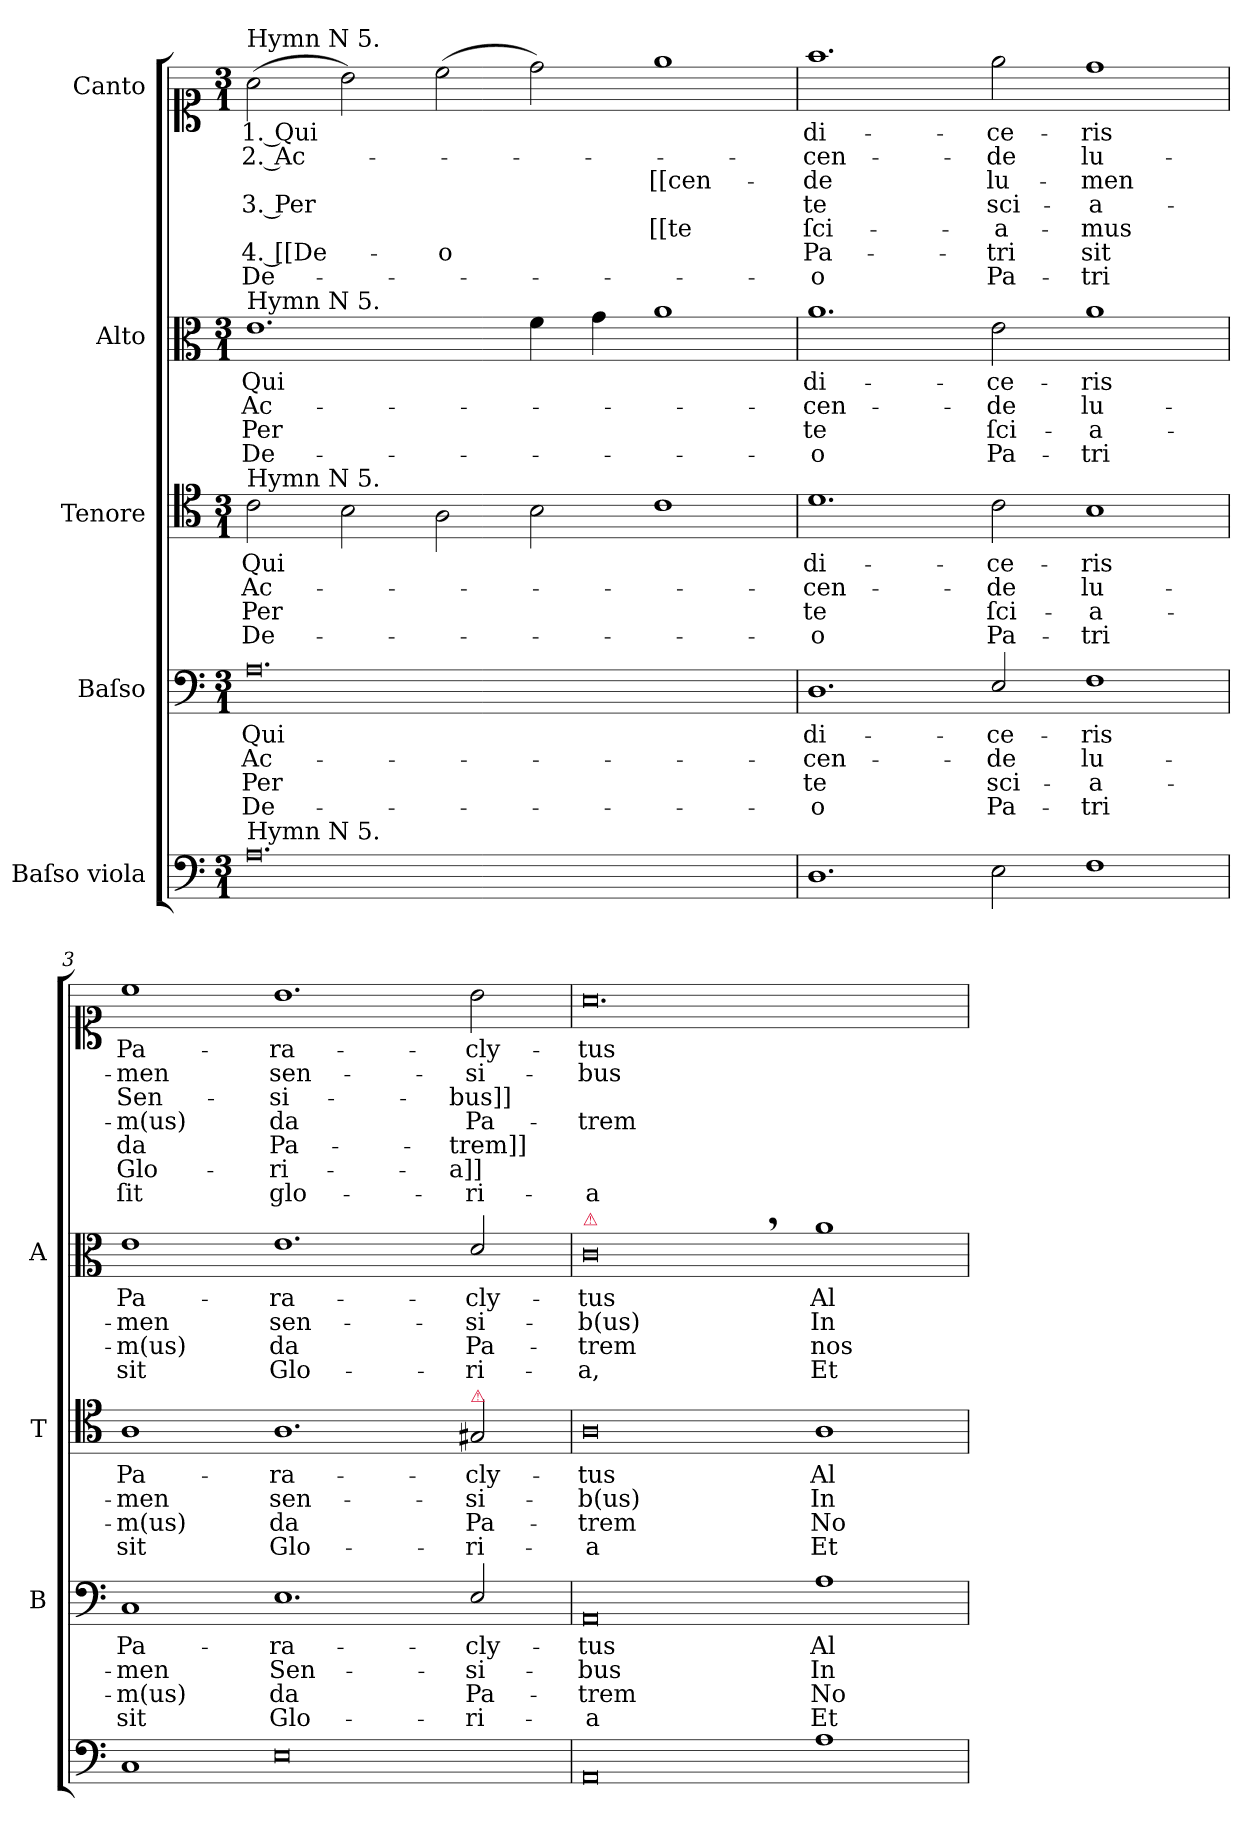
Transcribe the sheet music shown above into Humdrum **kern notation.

**kern	**kern	**text	**text	**text	**text	**kern	**text	**text	**text	**text	**kern	**text	**text	**text	**text	**kern	**text	**text	**text	**text	**text	**text	**text
*part5	*part4	*part4	*part4	*part4	*part4	*part3	*part3	*part3	*part3	*part3	*part2	*part2	*part2	*part2	*part2	*part1	*part1	*part1	*part1	*part1	*part1	*part1	*part1
*staff5	*staff4	*staff4	*staff4	*staff4	*staff4	*staff3	*staff3	*staff3	*staff3	*staff3	*staff2	*staff2	*staff2	*staff2	*staff2	*staff1	*staff1	*staff1	*staff1	*staff1	*staff1	*staff1	*staff1
*I"Baſso viola	*I"Baſso	*	*	*	*	*I"Tenore	*	*	*	*	*I"Alto	*	*	*	*	*I"Canto	*	*	*	*	*	*	*
*	*I'B	*	*	*	*	*I'T	*	*	*	*	*I'A	*	*	*	*	*	*	*	*	*	*	*	*
*clefF4	*clefF4	*	*	*	*	*clefC4	*	*	*	*	*clefC3	*	*	*	*	*clefC1	*	*	*	*	*	*	*
*k[]	*k[]	*	*	*	*	*k[]	*	*	*	*	*k[]	*	*	*	*	*k[]	*	*	*	*	*	*	*
*a:	*a:	*	*	*	*	*a:	*	*	*	*	*a:	*	*	*	*	*a:	*	*	*	*	*	*	*
*M3/1	*M3/1	*	*	*	*	*M3/1	*	*	*	*	*M3/1	*	*	*	*	*M3/1	*	*	*	*	*	*	*
=1	=1	=1	=1	=1	=1	=1	=1	=1	=1	=1	=1	=1	=1	=1	=1	=1	=1	=1	=1	=1	=1	=1	=1
!	!	!	!	!	!	!	!	!	!	!	!	!	!	!	!	!LO:TX:a:t=Hymn N 5.	!	!	!	!	!	!	!
!	!	!	!	!	!	!	!	!	!	!	!LO:TX:a:t=Hymn N 5.	!	!	!	!	!	!	!	!	!	!	!	!
!	!	!	!	!	!	!LO:TX:a:t=Hymn N 5.	!	!	!	!	!	!	!	!	!	!	!	!	!	!	!	!	!
!LO:TX:a:t=Hymn N 5.	!	!	!	!	!	!	!	!	!	!	!	!	!	!	!	!	!	!	!	!	!	!	!
0.A	0.A	Qui	Ac-	Per	De-	2c\	Qui	Ac-	Per	De-	1.e	Qui	Ac-	Per	De-	(2a\	1. Qui	2. Ac-	.	3. Per	.	4. [[De-	De-
.	.	.	.	.	.	2B\	.	.	.	.	.	.	.	.	.	2b\)	.	.	.	.	.	.	.
.	.	.	.	.	.	2A\	.	.	.	.	.	.	.	.	.	(2cc\	.	.	.	.	.	-o	.
.	.	.	.	.	.	2B\	.	.	.	.	4f\	.	.	.	.	2dd\)	.	.	.	.	.	.	.
.	.	.	.	.	.	.	.	.	.	.	4g\	.	.	.	.	.	.	.	.	.	.	.	.
.	.	.	.	.	.	1c	.	.	.	.	1a	.	.	.	.	1ee	.	.	[[cen-	.	[[te	.	.
=2	=2	=2	=2	=2	=2	=2	=2	=2	=2	=2	=2	=2	=2	=2	=2	=2	=2	=2	=2	=2	=2	=2	=2
1.D	1.D	di-	-cen-	te	-o	1.d	di-	-cen-	te	-o	1.a	di-	-cen-	te	-o	1.ff	di-	-cen-	-de	te	ſci-	Pa-	-o
2E\	2E/	-ce-	-de	sci-	Pa-	2c\	-ce-	-de	ſci-	Pa-	2e\	-ce-	-de	ſci-	Pa-	2ee\	-ce-	-de	lu-	sci-	-a-	-tri	Pa-
1F	1F	-ris	lu-	-a-	-tri	1B	-ris	lu-	-a-	-tri	1a	-ris	lu-	-a-	-tri	1dd	-ris	lu-	-men	-a-	-mus	sit	-tri
=3	=3	=3	=3	=3	=3	=3	=3	=3	=3	=3	=3	=3	=3	=3	=3	=3	=3	=3	=3	=3	=3	=3	=3
1C	1C	Pa-	-men	-m(us)	sit	1A	Pa-	-men	-m(us)	sit	1e	Pa-	-men	-m(us)	sit	1cc	Pa-	-men	Sen-	-m(us)	da	Glo-	ſit
0E	1.E	-ra-	Sen-	da	Glo-	1.A	-ra-	sen-	da	Glo-	1.e	-ra-	sen-	da	Glo-	1.b	-ra-	sen-	-si-	da	Pa-	-ri-	glo-
!	!	!	!	!	!	!LO:TX:a:color=crimson:t=⚠	!	!	!	!	!	!	!	!	!	!	!	!	!	!	!	!	!
.	2E/	-cly-	-si-	Pa-	-ri-	2G#X/	-cly-	-si-	Pa-	-ri-	2d/	-cly-	-si-	Pa-	-ri-	2b\	-cly-	-si-	-bus]]	Pa-	-trem]]	-a]]	-ri-
=4	=4	=4	=4	=4	=4	=4	=4	=4	=4	=4	=4	=4	=4	=4	=4	=4	=4	=4	=4	=4	=4	=4	=4
!	!	!	!	!	!	!	!	!	!	!	!LO:TX:a:color=crimson:t=⚠	!	!	!	!	!	!	!	!	!	!	!	!
0AA	0AA	-tus	-bus	-trem	-a	0A	-tus	-b(us)	-trem	-a	0c,<	-tus	-b(us)	-trem	-a,	0.a	-tus	-bus	.	-trem	.	.	-a
1A	1A	Al-	In	No-	Et	1A	Al-	In	No-	Et	1a	Al-	In	nos-	Et	.	.	.	.	.	.	.	.
=	=	=	=	=	=	=	=	=	=	=	=	=	=	=	=	=	=	=	=	=	=	=	=
*-	*-	*-	*-	*-	*-	*-	*-	*-	*-	*-	*-	*-	*-	*-	*-	*-	*-	*-	*-	*-	*-	*-	*-
